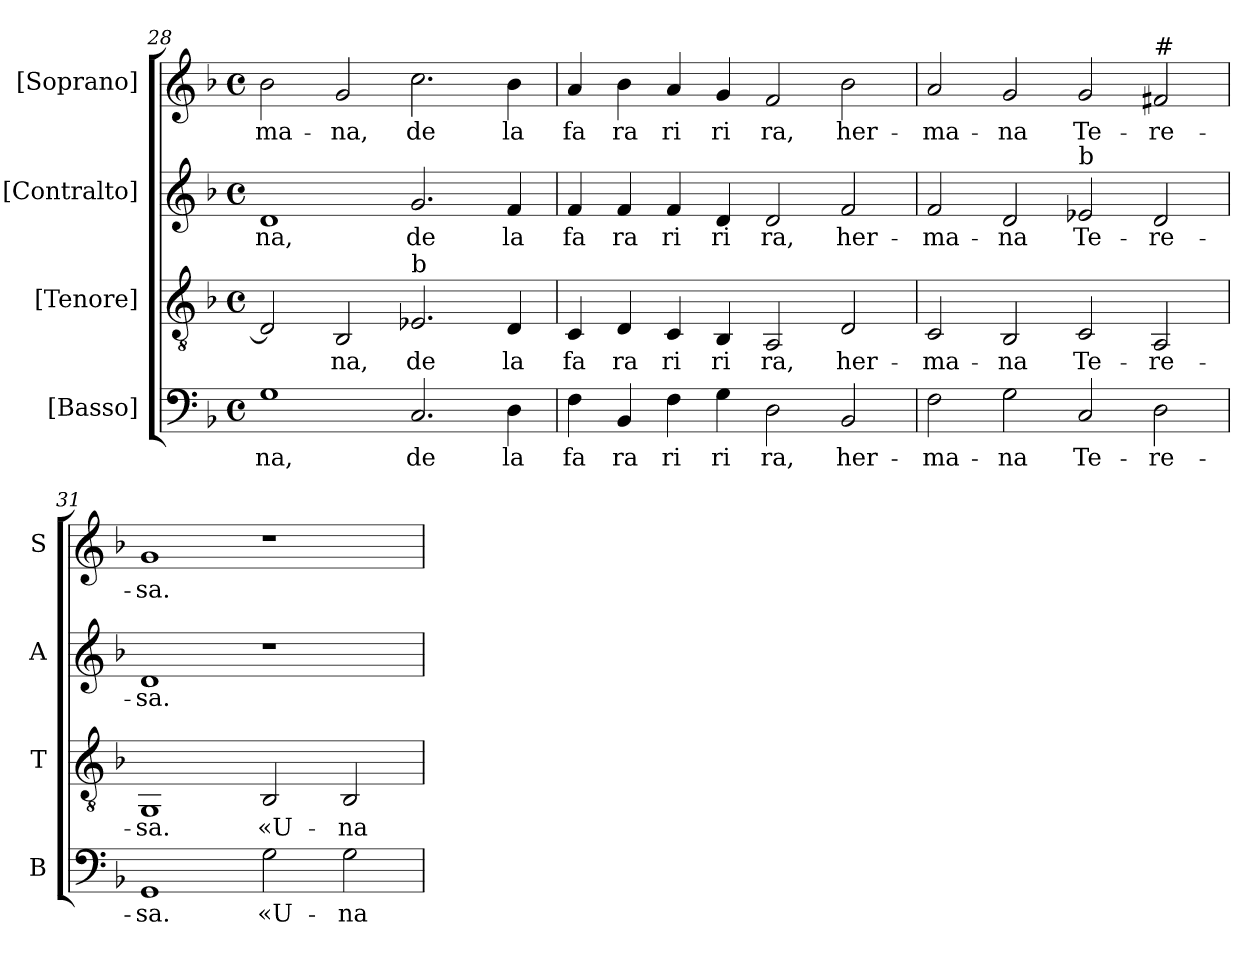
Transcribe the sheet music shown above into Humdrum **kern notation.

**kern	**text	**kern	**text	**kern	**text	**kern	**text
*part4	*part4	*part3	*part3	*part2	*part2	*part1	*part1
*staff4	*staff4	*staff3	*staff3	*staff2	*staff2	*staff1	*staff1
*I"[Basso]	*	*I"[Tenore]	*	*I"[Contralto]	*	*I"[Soprano]	*
*I'B	*	*I'T	*	*I'A	*	*I'S	*
*clefF4	*	*clefGv2	*	*clefG2	*	*clefG2	*
*k[b-]	*	*k[b-]	*	*k[b-]	*	*k[b-]	*
*F:	*	*F:	*	*F:	*	*F:	*
*M4/4	*	*M4/4	*	*M4/4	*	*M4/4	*
*met(c)	*	*met(c)	*	*met(c)	*	*met(c)	*
=28	=28	=28	=28	=28	=28	=28	=28
!	!LO:LY:b:color=#000000	!	!	!	!	!	!
!	!	!	!	!	!LO:LY:b:color=#000000	!	!
!	!	!	!	!	!	!	!LO:LY:b:color=#000000
1Gi	-na,	2Di/]	.	1di	-na,	2b-i\	-ma-
!	!	!	!LO:LY:b:color=#000000	!	!	!	!
!	!	!	!	!	!	!	!LO:LY:b:color=#000000
.	.	2BB-i/	-na,	.	.	2gi/	-na,
!	!LO:LY:b:color=#000000	!	!	!	!	!	!
!	!	!	!LO:LY:b:color=#000000	!	!	!	!
!	!	!	!	!	!LO:LY:b:color=#000000	!	!
!	!	!LO:TX:a:t=b	!	!	!	!	!
!	!	!	!	!	!	!	!LO:LY:b:color=#000000
2.Ci/	de	2.E-i/	de	2.gi/	de	2.cci\	de
!	!LO:LY:b:color=#000000	!	!	!	!	!	!
!	!	!	!LO:LY:b:color=#000000	!	!	!	!
!	!	!	!	!	!LO:LY:b:color=#000000	!	!
!	!	!	!	!	!	!	!LO:LY:b:color=#000000
4Di\	la	4Di/	la	4fi/	la	4b-i\	la
=29	=29	=29	=29	=29	=29	=29	=29
!	!LO:LY:b:color=#000000	!	!	!	!	!	!
!	!	!	!LO:LY:b:color=#000000	!	!	!	!
!	!	!	!	!	!LO:LY:b:color=#000000	!	!
!	!	!	!	!	!	!	!LO:LY:b:color=#000000
4Fi\	fa	4Ci/	fa	4fi/	fa	4ai/	fa
!	!LO:LY:b:color=#000000	!	!	!	!	!	!
!	!	!	!LO:LY:b:color=#000000	!	!	!	!
!	!	!	!	!	!LO:LY:b:color=#000000	!	!
!	!	!	!	!	!	!	!LO:LY:b:color=#000000
4BB-i/	ra	4Di/	ra	4fi/	ra	4b-i\	ra
!	!LO:LY:b:color=#000000	!	!	!	!	!	!
!	!	!	!LO:LY:b:color=#000000	!	!	!	!
!	!	!	!	!	!LO:LY:b:color=#000000	!	!
!	!	!	!	!	!	!	!LO:LY:b:color=#000000
4Fi\	ri	4Ci/	ri	4fi/	ri	4ai/	ri
!	!LO:LY:b:color=#000000	!	!	!	!	!	!
!	!	!	!LO:LY:b:color=#000000	!	!	!	!
!	!	!	!	!	!LO:LY:b:color=#000000	!	!
!	!	!	!	!	!	!	!LO:LY:b:color=#000000
4Gi\	ri	4BB-i/	ri	4di/	ri	4gi/	ri
!	!LO:LY:b:color=#000000	!	!	!	!	!	!
!	!	!	!LO:LY:b:color=#000000	!	!	!	!
!	!	!	!	!	!LO:LY:b:color=#000000	!	!
!	!	!	!	!	!	!	!LO:LY:b:color=#000000
2Di\	ra,	2AAi/	ra,	2di/	ra,	2fi/	ra,
!	!LO:LY:b:color=#000000	!	!	!	!	!	!
!	!	!	!LO:LY:b:color=#000000	!	!	!	!
!	!	!	!	!	!LO:LY:b:color=#000000	!	!
!	!	!	!	!	!	!	!LO:LY:b:color=#000000
2BB-i/	her-	2Di/	her-	2fi/	her-	2b-i\	her-
!!LO:LB:g=z
=30	=30	=30	=30	=30	=30	=30	=30
!	!LO:LY:b:color=#000000	!	!	!	!	!	!
!	!	!	!LO:LY:b:color=#000000	!	!	!	!
!	!	!	!	!	!LO:LY:b:color=#000000	!	!
!	!	!	!	!	!	!	!LO:LY:b:color=#000000
2Fi\	-ma-	2Ci/	-ma-	2fi/	-ma-	2ai/	-ma-
!	!LO:LY:b:color=#000000	!	!	!	!	!	!
!	!	!	!LO:LY:b:color=#000000	!	!	!	!
!	!	!	!	!	!LO:LY:b:color=#000000	!	!
!	!	!	!	!	!	!	!LO:LY:b:color=#000000
2Gi\	-na	2BB-i/	-na	2di/	-na	2gi/	-na
!	!LO:LY:b:color=#000000	!	!	!	!	!	!
!	!	!	!LO:LY:b:color=#000000	!	!	!	!
!	!	!	!	!	!LO:LY:b:color=#000000	!	!
!	!	!	!	!LO:TX:a:t=b	!	!	!
!	!	!	!	!	!	!	!LO:LY:b:color=#000000
2Ci/	Te-	2Ci/	Te-	2e-i/	Te-	2gi/	Te-
!	!LO:LY:b:color=#000000	!	!	!	!	!	!
!	!	!	!LO:LY:b:color=#000000	!	!	!	!
!	!	!	!	!	!LO:LY:b:color=#000000	!	!
!	!	!	!	!	!	!LO:TX:a:t=#	!
!	!	!	!	!	!	!	!LO:LY:b:color=#000000
2Di\	-re-	2AAi/	-re-	2di/	-re-	2f#i/	-re-
=31	=31	=31	=31	=31	=31	=31	=31
!	!LO:LY:b:color=#000000	!	!	!	!	!	!
!	!	!	!LO:LY:b:color=#000000	!	!	!	!
!	!	!	!	!	!LO:LY:b:color=#000000	!	!
!	!	!	!	!	!	!	!LO:LY:b:color=#000000
1GGi	-sa.	1GGi	-sa.	1di	-sa.	1gi	-sa.
!	!LO:LY:b:color=#000000	!	!	!	!	!	!
!	!	!	!LO:LY:b:color=#000000	!	!	!	!
2Gi\	«U-	2BB-i/	«U-	1r	.	1r	.
!	!LO:LY:b:color=#000000	!	!	!	!	!	!
!	!	!	!LO:LY:b:color=#000000	!	!	!	!
2Gi\	-na	2BB-i/	-na	.	.	.	.
=	=	=	=	=	=	=	=
*-	*-	*-	*-	*-	*-	*-	*-
